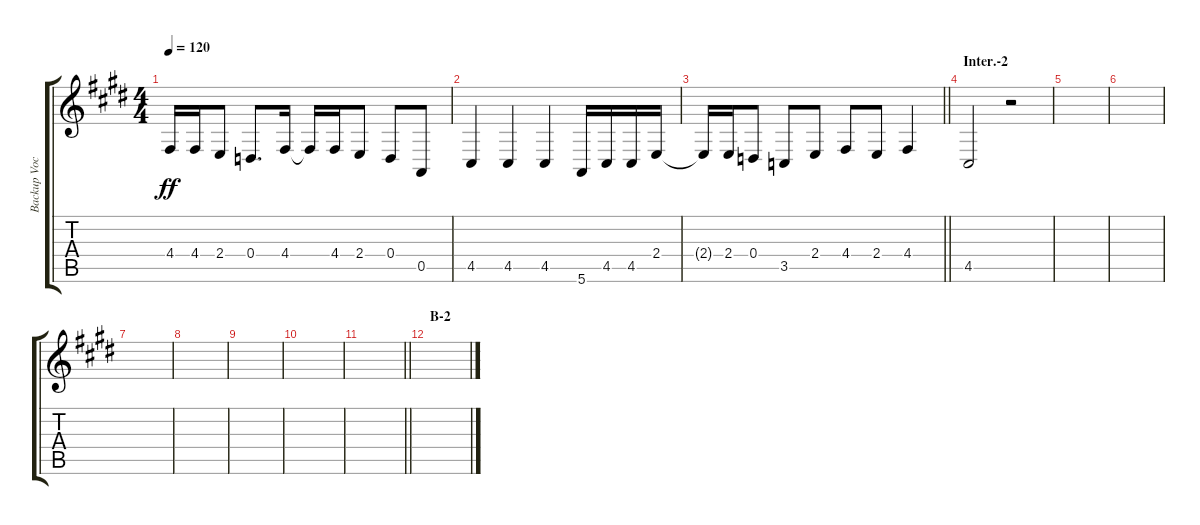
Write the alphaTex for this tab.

\track ("Backup Vocals" "Backup Voc") {instrument altosax}
\staff {score tabs}
\tuning (E4 B3 G3 D3 A2 E2) {hide}
\ts (4 4)
\tempo 120
\clef g2
\ks e
4.4{t}.16{dy ff} 4.4.16 2.4.8 0.4.8{d} 4.4.16 4.4{t}.16 4.4.16 2.4.8 0.4.8 0.5.8 |
4.5.4 4.5.4 4.5.4 5.6.16 4.5.16 4.5.16 2.4.16 |
\barLineRight lightlight
2.4{t}.16 2.4.16 0.4.8 3.5.8 2.4.8 4.4.8 2.4.8 4.4.4 |
\section ("" "Inter.-2")
4.5.2 r.2 |
|
|
|
|
|
|
\barLineRight lightlight
|
\section ("" "B-2")
